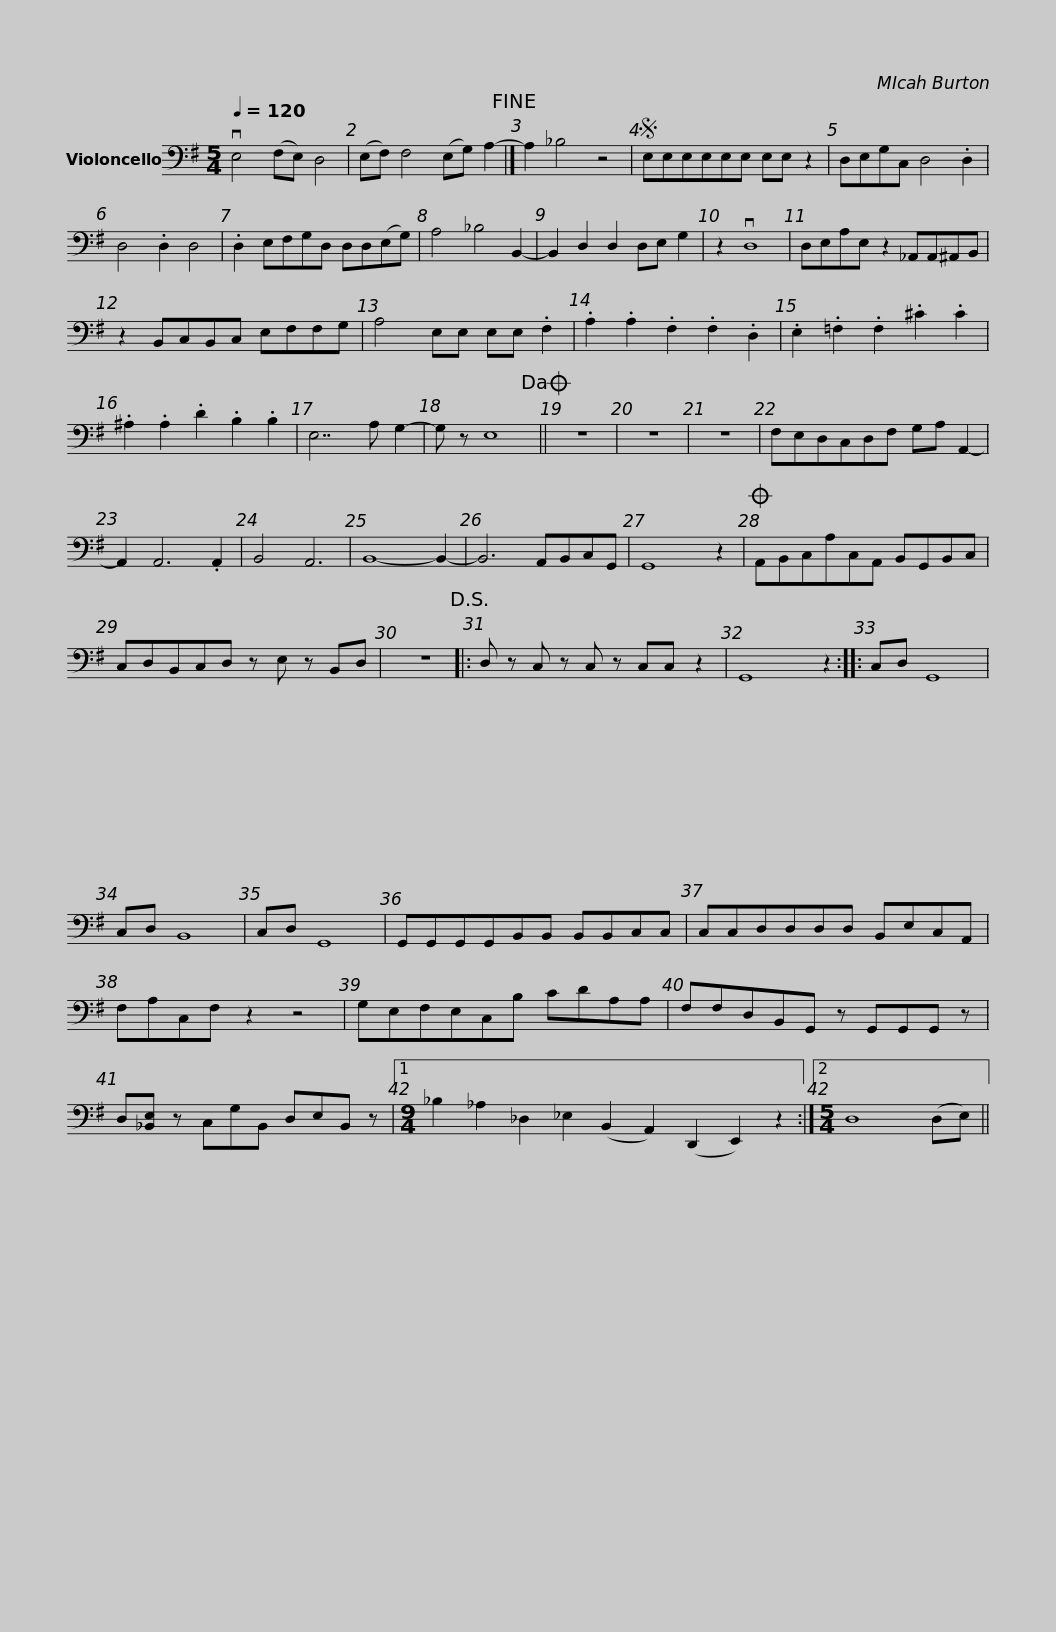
X:1
L:1/8
Q:1/4=120
M:5/4
I:linebreak $
K:G
V:1 bass
V:1
 vE,4 (F,E,) D,4 | (E,F,) F,4 (E,G,) A,2-!fine! |] A,2 _B,4 z4 |S E,E,E,E,E,E, E,E, z2 | D,E,G,C, D,4 .D,2 | %5
 D,4 .D,2 D,4 | .D,2 E,F,G,D, D,D,(E,G,) |$ A,4 _B,4 B,,2- | B,,2 D,2 D,2 D,E, G,2 | z2 vD,8 | %10
 D,E,A,E, z2 _A,,A,,^A,,B,, | z2 B,,C,B,,C, E,F,F,G, | A,4 E,E, E,E, .F,2 | .A,2 .A,2 .F,2 .F,2 .D,2 |$ .E,2 .=F,2 .F,2 .^C2 .C2 | %15
 .^A,2 .A,2 .D2 .B,2 .B,2 | E,7 A, G,2- | G, z E,8!dacoda! || z10 | z10 | %20
 z10 | F,E,D,C,D,F, G,A, A,,2- | A,,2 A,,6 .A,,2 | B,,4 A,,6 |$ B,,8- B,,2- | %25
 B,,6 A,,B,,C,G,, | G,,8 z2 |O A,,B,,C,A,C,A,, B,,G,,B,,C, | C,D,B,,C,D, z E, z B,,D, | z10!D.S.! |: %30
 D, z C, z C, z C,C, z2 |$ G,,8 z2 :: C,D, G,,8 | C,D, B,,8 | C,D, G,,8 | %35
 G,,G,,G,,G,,B,,B,, B,,B,,C,C, | C,C,D,D,D,D, B,,E,C,A,, | F,A,C,F, z2 z4 |$ G,E,F,E,C,B, CDA,A, | F,F,D,B,,G,, z G,,G,,G,, z | %40
 D,[_B,,E,] z C,G,B,, D,E,B,, z |1$[M:9/4] _B,2 _A,2 _D,2 _E,2 (B,,2 A,,2) (D,,2 E,,2) z2 :|2[M:5/4] D,8 (D,E,) || %43
